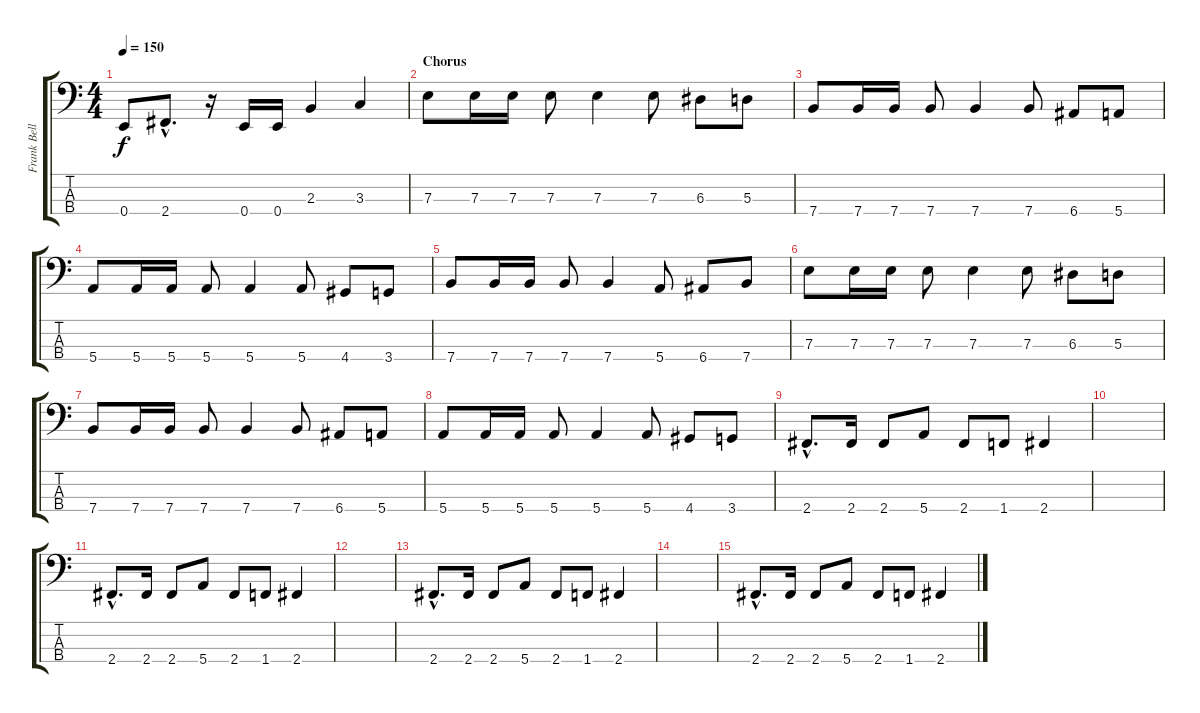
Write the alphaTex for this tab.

\track ("Frank Bello" "Frank Bell") {instrument electricbasspick}
\staff {score tabs}
\tuning (G2 D2 A1 E1) {hide}
\ts (4 4)
\tempo 150
\clef f4
\ks c
0.4.8{dy f} 2.4{hac}.8{d} r.16 0.4.16 0.4.16 2.3.4 3.3.4 |
\section ("" "Chorus")
7.3.8 7.3.16 7.3.16 7.3.8 7.3.4 7.3.8 6.3.8 5.3.8 |
7.4.8 7.4.16 7.4.16 7.4.8 7.4.4 7.4.8 6.4.8 5.4.8 |
5.4.8 5.4.16 5.4.16 5.4.8 5.4.4 5.4.8 4.4.8 3.4.8 |
7.4.8 7.4.16 7.4.16 7.4.8 7.4.4 5.4.8 6.4.8 7.4.8 |
7.3.8 7.3.16 7.3.16 7.3.8 7.3.4 7.3.8 6.3.8 5.3.8 |
7.4.8 7.4.16 7.4.16 7.4.8 7.4.4 7.4.8 6.4.8 5.4.8 |
5.4.8 5.4.16 5.4.16 5.4.8 5.4.4 5.4.8 4.4.8 3.4.8 |
2.4{hac}.8{d} 2.4.16 2.4.8 5.4.8 2.4.8 1.4.8 2.4.4 |
|
2.4{hac}.8{d} 2.4.16 2.4.8 5.4.8 2.4.8 1.4.8 2.4.4 |
|
2.4{hac}.8{d} 2.4.16 2.4.8 5.4.8 2.4.8 1.4.8 2.4.4 |
|
2.4{hac}.8{d} 2.4.16 2.4.8 5.4.8 2.4.8 1.4.8 2.4.4
